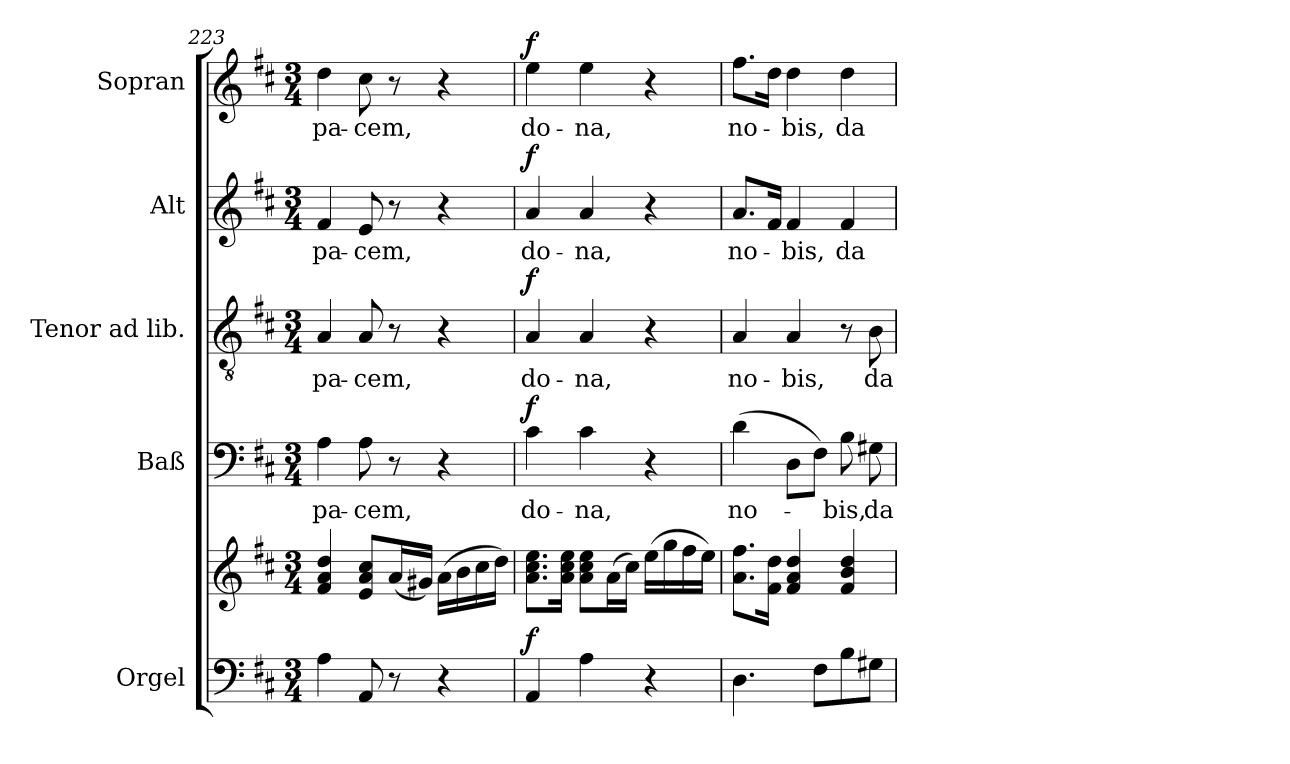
**kern	**kern	**dynam	**kern	**text	**dynam	**kern	**text	**dynam	**kern	**text	**dynam	**kern	**text	**dynam
*part5	*part5	*part5	*part4	*part4	*part4	*part3	*part3	*part3	*part2	*part2	*part2	*part1	*part1	*part1
*staff6	*staff5	*staff5/6	*staff4	*staff4	*staff4	*staff3	*staff3	*staff3	*staff2	*staff2	*staff2	*staff1	*staff1	*staff1
*I"Orgel	*	*	*I"Baß	*	*	*I"Tenor ad lib.	*	*	*I"Alt	*	*	*I"Sopran	*	*
*clefF4	*clefG2	*	*clefF4	*	*	*clefGv2	*	*	*clefG2	*	*	*clefG2	*	*
*k[f#c#]	*k[f#c#]	*	*k[f#c#]	*	*	*k[f#c#]	*	*	*k[f#c#]	*	*	*k[f#c#]	*	*
*D:	*D:	*	*D:	*	*	*D:	*	*	*D:	*	*	*D:	*	*
*M3/4	*M3/4	*	*M3/4	*	*	*M3/4	*	*	*M3/4	*	*	*M3/4	*	*
=223	=223	=223	=223	=223	=223	=223	=223	=223	=223	=223	=223	=223	=223	=223
!	!	!	!	!LO:LY:b	!	!	!LO:LY:b	!	!	!LO:LY:b	!	!	!LO:LY:b	!
4A\	4f#/ 4a/ 4dd/	.	4A\	pa-	.	4A/	pa-	.	4f#/	pa-	.	4dd\	pa-	.
!	!	!	!	!LO:LY:b	!	!	!LO:LY:b	!	!	!LO:LY:b	!	!	!LO:LY:b	!
8AA/	8e/ 8a/ 8cc#/L	.	8A\	-cem,	.	8A/	-cem,	.	8e/	-cem,	.	8cc#\	-cem,	.
8r	(<16a/L	.	8r	.	.	8r	.	.	8r	.	.	8r	.	.
.	16g#X/JJ)	.	.	.	.	.	.	.	.	.	.	.	.	.
4r	(>16a\LL	.	4r	.	.	4r	.	.	4r	.	.	4r	.	.
.	16b\	.	.	.	.	.	.	.	.	.	.	.	.	.
.	16cc#\	.	.	.	.	.	.	.	.	.	.	.	.	.
.	16dd\JJ)	.	.	.	.	.	.	.	.	.	.	.	.	.
!!LO:PB:g=z
=224	=224	=224	=224	=224	=224	=224	=224	=224	=224	=224	=224	=224	=224	=224
!	!	!LO:DY:a=2	!	!LO:LY:b	!LO:DY:a	!	!LO:LY:b	!LO:DY:a	!	!LO:LY:b	!LO:DY:a	!	!LO:LY:b	!LO:DY:a
4AA/	8.a\ 8.cc#\ 8.ee\L	f	4c#\	do-	f	4A/	do-	f	4a/	do-	f	4ee\	do-	f
.	16a\ 16cc#\ 16ee\Jk	.	.	.	.	.	.	.	.	.	.	.	.	.
!	!	!	!	!LO:LY:b	!	!	!LO:LY:b	!	!	!LO:LY:b	!	!	!LO:LY:b	!
4A\	8a\ 8cc#\ 8ee\L	.	4c#\	-na,	.	4A/	-na,	.	4a/	-na,	.	4ee\	-na,	.
.	(>16a\L	.	.	.	.	.	.	.	.	.	.	.	.	.
.	16cc#\JJ)	.	.	.	.	.	.	.	.	.	.	.	.	.
4r	(>16ee\LL	.	4r	.	.	4r	.	.	4r	.	.	4r	.	.
.	16gg\	.	.	.	.	.	.	.	.	.	.	.	.	.
.	16ff#\	.	.	.	.	.	.	.	.	.	.	.	.	.
.	16ee\JJ)	.	.	.	.	.	.	.	.	.	.	.	.	.
=225	=225	=225	=225	=225	=225	=225	=225	=225	=225	=225	=225	=225	=225	=225
!	!	!	!	!LO:LY:b	!	!	!LO:LY:b	!	!	!LO:LY:b	!	!	!LO:LY:b	!
4.D\	8.a\ 8.ff#\L	.	(>4d\	no-	.	4A/	no-	.	8.a/L	no-	.	8.ff#\L	no-	.
.	16f#\ 16dd\Jk	.	.	.	.	.	.	.	16f#/Jk	.	.	16dd\Jk	.	.
!	!	!	!	!	!	!	!LO:LY:b	!	!	!LO:LY:b	!	!	!LO:LY:b	!
.	4f#/ 4a/ 4dd/	.	8D\L	.	.	4A/	-bis,	.	4f#/	-bis,	.	4dd\	-bis,	.
8F#\L	.	.	8F#\J)	.	.	.	.	.	.	.	.	.	.	.
!	!	!	!	!LO:LY:b	!	!	!	!	!	!LO:LY:b	!	!	!LO:LY:b	!
8B\	4f#/ 4b/ 4dd/	.	8B\	-bis,	.	8r	.	.	4f#/	da	.	4dd\	da	.
!	!	!	!	!LO:LY:b	!	!	!LO:LY:b	!	!	!	!	!	!	!
8G#X\J	.	.	8G#X\	da	.	8B\	da	.	.	.	.	.	.	.
=	=	=	=	=	=	=	=	=	=	=	=	=	=	=
*-	*-	*-	*-	*-	*-	*-	*-	*-	*-	*-	*-	*-	*-	*-
